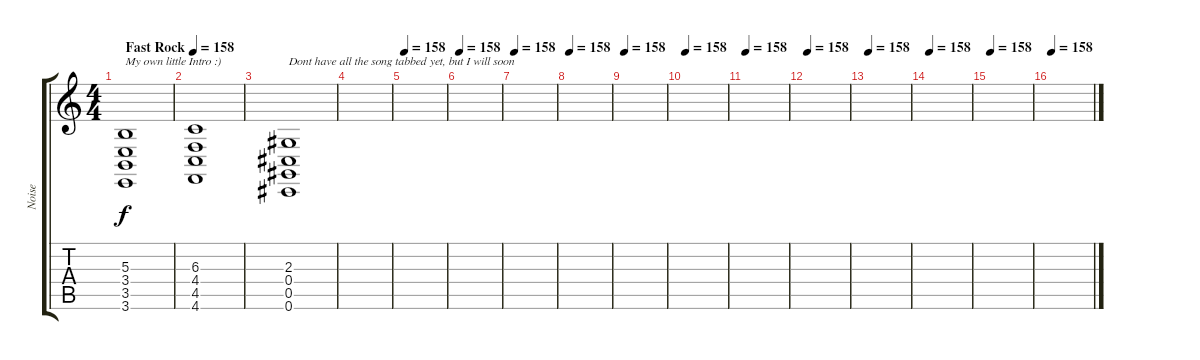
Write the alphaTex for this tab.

\track ("Noise" "Noise") {instrument fx1rain}
\staff {score tabs}
\tuning (Eb4 Bb3 Gb3 Db3 Ab2 Db2) {hide}
\ts (4 4)
\tempo (158 "Fast Rock")
\tempo 120
\tempo (158 "Fast Rock")
\clef g2
\ks c
(5.3 3.4 3.5 3.6).1{txt "My own little Intro :)" dy f instrument fx1rain} |
(6.3 4.4 4.5 4.6).1 |
(2.3 0.4 0.5 0.6).1{txt "Dont have all the song tabbed yet, but I will soon"} |
|
\tempo 158
|
\tempo 158
|
\tempo 158
|
\tempo 158
|
\tempo 158
|
\tempo 158
|
\tempo 158
|
\tempo 158
|
\tempo 158
|
\tempo 158
|
\tempo 158
|
\tempo 158
